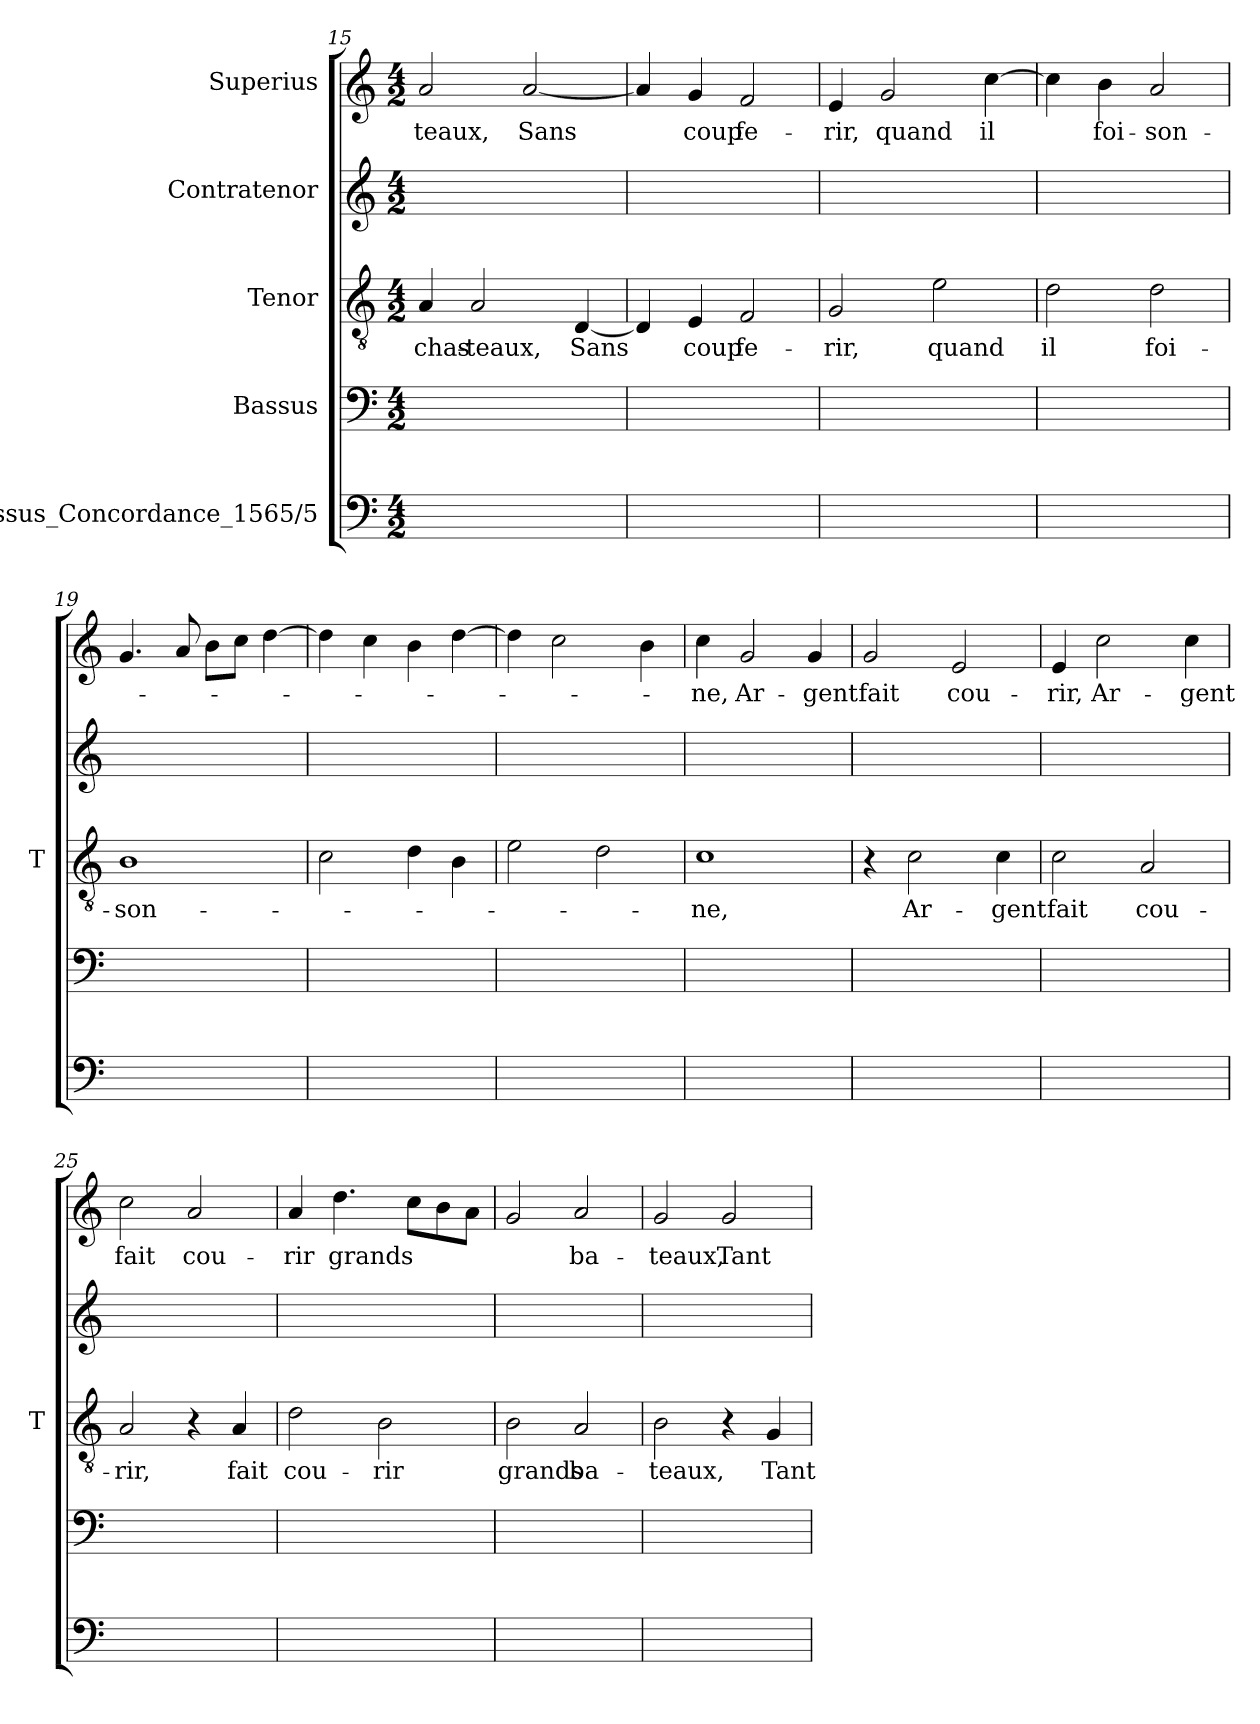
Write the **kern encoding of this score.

**kern	**kern	**kern	**text	**kern	**kern	**text
*part5	*part4	*part3	*part3	*part2	*part1	*part1
*staff5	*staff4	*staff3	*staff3	*staff2	*staff1	*staff1
*I"Bassus_Concordance_1565/5	*I"Bassus	*I"Tenor	*	*I"Contratenor	*I"Superius	*
*	*	*I'T	*	*	*	*
*clefF4	*clefF4	*clefGv2	*	*clefG2	*clefG2	*
*k[]	*k[]	*k[]	*	*k[]	*k[]	*
*M4/2	*M4/2	*M4/2	*	*M4/2	*M4/2	*
=15	=15	=15	=15	=15	=15	=15
1ryy	1ryy	4A	chas-	1ryy	2a	-teaux,
.	.	2A	-teaux,	.	.	.
.	.	.	.	.	[2a	-Sans
.	.	[4D	-Sans	.	.	.
=16	=16	=16	=16	=16	=16	=16
1ryy	1ryy	4D]	.	1ryy	4a]	.
.	.	4E	-coup	.	4g	-coup
.	.	2F	fe-	.	2f	fe-
=17	=17	=17	=17	=17	=17	=17
1ryy	1ryy	2G	-rir,	1ryy	4e	-rir,
.	.	.	.	.	2g	-quand
.	.	2e	-quand	.	.	.
.	.	.	.	.	[4cc	-il
=18	=18	=18	=18	=18	=18	=18
1ryy	1ryy	2d	-il	1ryy	4cc]	.
.	.	.	.	.	4b	foi-
.	.	2d	foi-	.	2a	son-
=19	=19	=19	=19	=19	=19	=19
1ryy	1ryy	1B	son-	1ryy	4.g	.
.	.	.	.	.	8a	.
.	.	.	.	.	8bL	.
.	.	.	.	.	8ccJ	.
.	.	.	.	.	[4dd	.
=20	=20	=20	=20	=20	=20	=20
1ryy	1ryy	2c	.	1ryy	4dd]	.
.	.	.	.	.	4cc	.
.	.	4d	.	.	4b	.
.	.	4B	.	.	[4dd	.
=21	=21	=21	=21	=21	=21	=21
1ryy	1ryy	2e	.	1ryy	4dd]	.
.	.	.	.	.	2cc	.
.	.	2d	.	.	.	.
.	.	.	.	.	4b	.
=22	=22	=22	=22	=22	=22	=22
1ryy	1ryy	1c	-ne,	1ryy	4cc	-ne,
.	.	.	.	.	2g	Ar-
.	.	.	.	.	4g	-gent
=23	=23	=23	=23	=23	=23	=23
1ryy	1ryy	4r	.	1ryy	2g	-fait
.	.	2c	Ar-	.	.	.
.	.	.	.	.	2e	cou-
.	.	4c	-gent	.	.	.
=24	=24	=24	=24	=24	=24	=24
1ryy	1ryy	2c	-fait	1ryy	4e	-rir,
.	.	.	.	.	2cc	Ar-
.	.	2A	cou-	.	.	.
.	.	.	.	.	4cc	-gent
=25	=25	=25	=25	=25	=25	=25
1ryy	1ryy	2A	-rir,	1ryy	2cc	-fait
.	.	4r	.	.	2a	cou-
.	.	4A	-fait	.	.	.
=26	=26	=26	=26	=26	=26	=26
1ryy	1ryy	2d	cou-	1ryy	4a	-rir
.	.	.	.	.	4.dd	-grands
.	.	2B	-rir	.	.	.
.	.	.	.	.	8ccL	.
.	.	.	.	.	8b	.
.	.	.	.	.	8aJ	.
=27	=27	=27	=27	=27	=27	=27
1ryy	1ryy	2B	-grands	1ryy	2g	.
.	.	2A	ba-	.	2a	ba-
=28	=28	=28	=28	=28	=28	=28
1ryy	1ryy	2B	-teaux,	1ryy	2g	-teaux,
.	.	4r	.	.	2g	-Tant
.	.	4G	-Tant	.	.	.
=	=	=	=	=	=	=
*-	*-	*-	*-	*-	*-	*-
